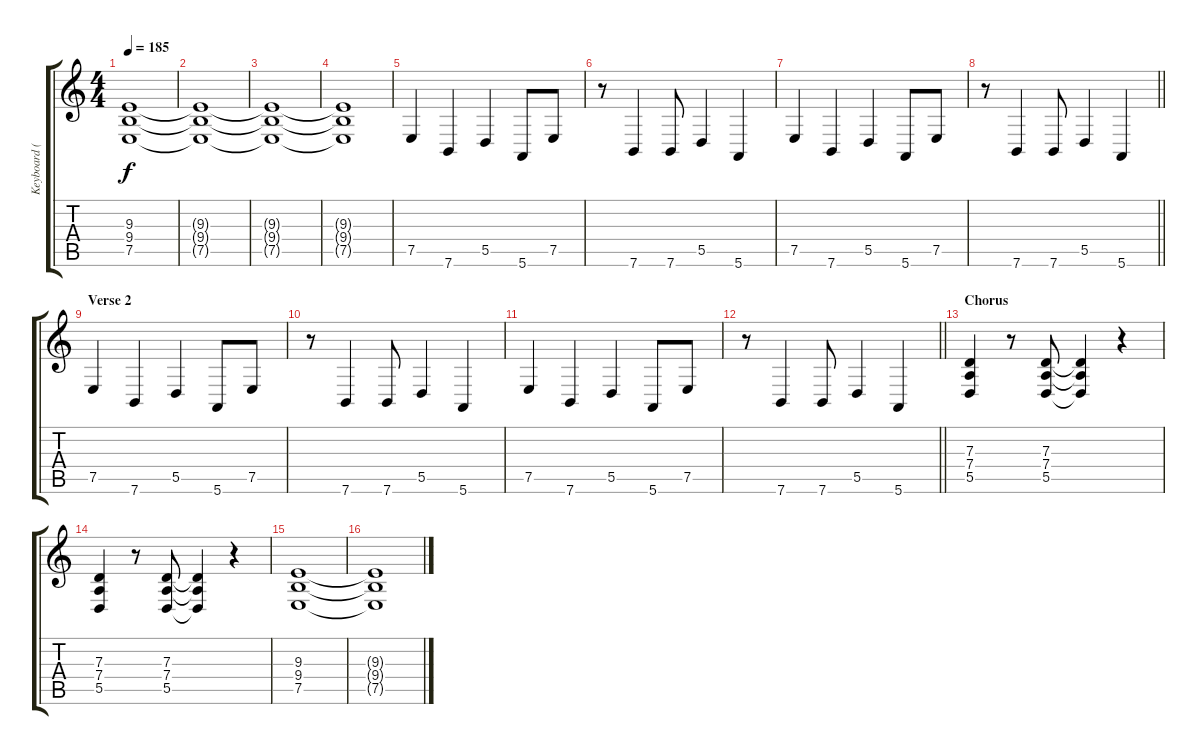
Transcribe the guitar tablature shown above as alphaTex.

\track ("Keyboard (Optional Rhythm Guitar)" "Keyboard (") {instrument drawbarorgan}
\staff {score tabs}
\tuning (E4 B3 G3 D3 A2 E2) {hide}
\ts (4 4)
\tempo 185
\clef g2
\ks c
(9.3{t} 9.4{t} 7.5{t}).1{dy f} |
(9.3{t} 9.4{t} 7.5{t}).1 |
(9.3{t} 9.4{t} 7.5{t}).1 |
(9.3{t} 9.4{t} 7.5{t}).1 |
7.5.4 7.6.4 5.5.4 5.6.8 7.5.8 |
r.8 7.6.4 7.6.8 5.5.4 5.6.4 |
7.5.4 7.6.4 5.5.4 5.6.8 7.5.8 |
\barLineRight lightlight
r.8 7.6.4 7.6.8 5.5.4 5.6.4 |
\section ("" "Verse 2")
7.5.4 7.6.4 5.5.4 5.6.8 7.5.8 |
r.8 7.6.4 7.6.8 5.5.4 5.6.4 |
7.5.4 7.6.4 5.5.4 5.6.8 7.5.8 |
\barLineRight lightlight
r.8 7.6.4 7.6.8 5.5.4 5.6.4 |
\section ("" "Chorus")
(7.3 7.4 5.5).4 r.8 (7.3 7.4 5.5).8 (7.3{t} 7.4{t} 5.5{t}).4 r.4 |
(7.3 7.4 5.5).4 r.8 (7.3 7.4 5.5).8 (7.3{t} 7.4{t} 5.5{t}).4 r.4 |
(9.3 9.4 7.5).1 |
(9.3{t} 9.4{t} 7.5{t}).1
